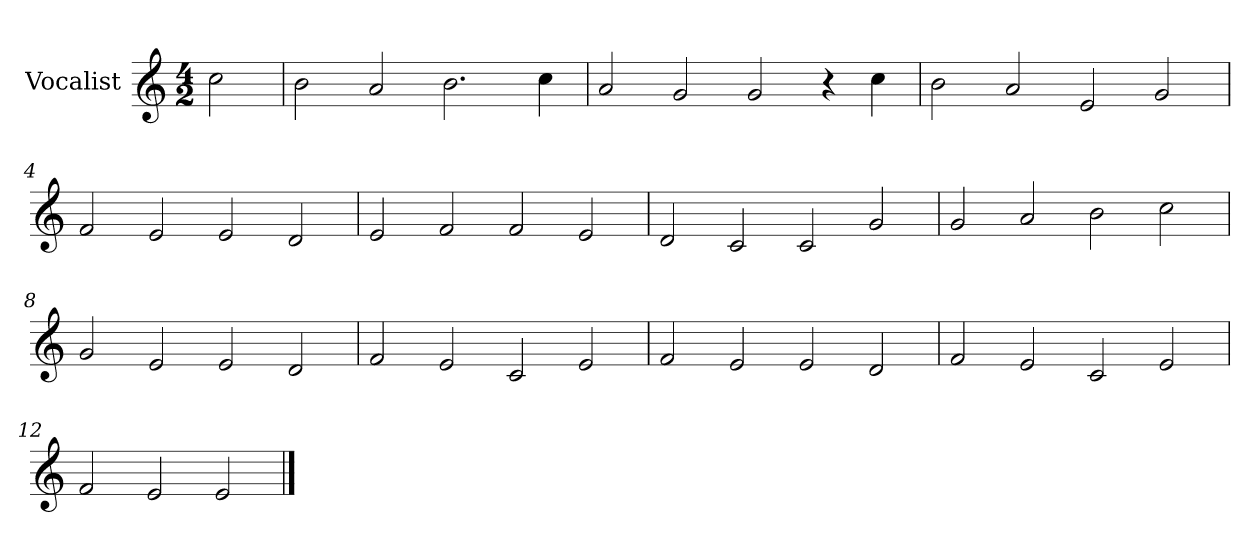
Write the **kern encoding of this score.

**kern
*part1
*staff1
*I"Vocalist
*k[]
*C:
*M4/2
=
2cc
=1
2b
2a
2.b
4cc
=2
2a
2g
2g
4r
4cc
=3
2b
2a
2e
2g
=4
2f
2e
2e
2d
=5
2e
2f
2f
2e
=6
2d
2c
2c
2g
=7
2g
2a
2b
2cc
=8
2g
2e
2e
2d
=9
2f
2e
2c
2e
=10
2f
2e
2e
2d
=11
2f
2e
2c
2e
=12
2f
2e
2e
==
*-
